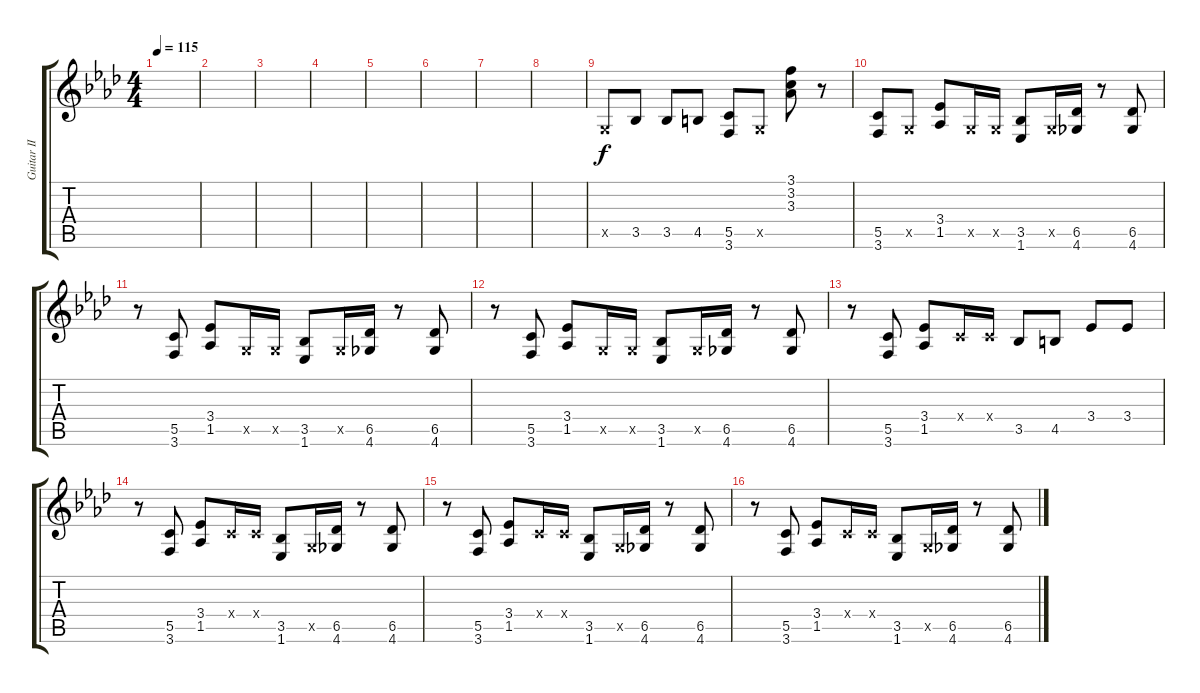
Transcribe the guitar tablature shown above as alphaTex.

\track ("Guitar II" "Guitar II") {instrument acousticguitarsteel}
\staff {score tabs}
\tuning (D4 A3 F3 C3 G2 D2) {hide}
\ts (4 4)
\tempo 115
\clef g2
\ks ab
|
|
|
|
|
|
|
|
0.5{x}.8 3.5.8 3.5.8 4.5.8 (5.5 3.6).8 0.5{x}.8 (3.1 3.2 3.3).8 r.8 |
(5.5 3.6).8 0.5{x}.8 (3.4 1.5).8 0.5{x}.16 0.5{x}.16 (3.5 1.6).8 0.5{x}.16 (6.5 4.6).16 r.8 (6.5 4.6).8 |
r.8 (5.5 3.6).8 (3.4 1.5).8 0.5{x}.16 0.5{x}.16 (3.5 1.6).8 0.5{x}.16 (6.5 4.6).16 r.8 (6.5 4.6).8 |
r.8 (5.5 3.6).8 (3.4 1.5).8 0.5{x}.16 0.5{x}.16 (3.5 1.6).8 0.5{x}.16 (6.5 4.6).16 r.8 (6.5 4.6).8 |
r.8 (5.5 3.6).8 (3.4 1.5).8 0.4{x}.16 0.4{x}.16 3.5.8 4.5.8 3.4.8 3.4.8 |
r.8 (5.5 3.6).8 (3.4 1.5).8 0.4{x}.16 0.4{x}.16 (3.5 1.6).8 0.5{x}.16 (6.5 4.6).16 r.8 (6.5 4.6).8 |
r.8 (5.5 3.6).8 (3.4 1.5).8 0.4{x}.16 0.4{x}.16 (3.5 1.6).8 0.5{x}.16 (6.5 4.6).16 r.8 (6.5 4.6).8 |
r.8 (5.5 3.6).8 (3.4 1.5).8 0.4{x}.16 0.4{x}.16 (3.5 1.6).8 0.5{x}.16 (6.5 4.6).16 r.8 (6.5 4.6).8
